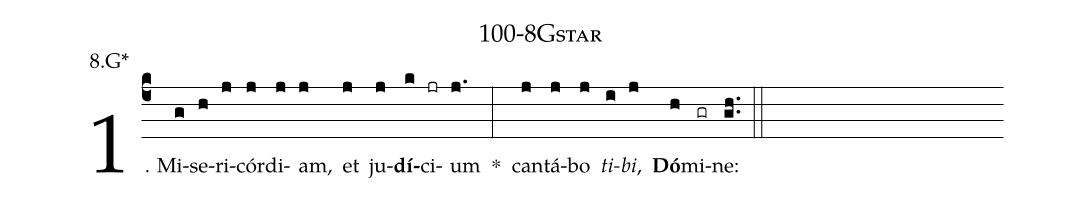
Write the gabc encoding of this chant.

name: 100-8Gstar;
annotation: 8.G*;
%%
(c4)1. Mi(g)se(h)ri(j)cór(j)di(j)am,(j) et(j) ju(j)<b>dí</b>(k)ci(jr)um(j.) *(:) can(j)tá(j)bo(j) <i>ti</i>(i)<i>bi</i>,(j) <b>Dó</b>(h)mi(gr)ne:(gh..) (::)
